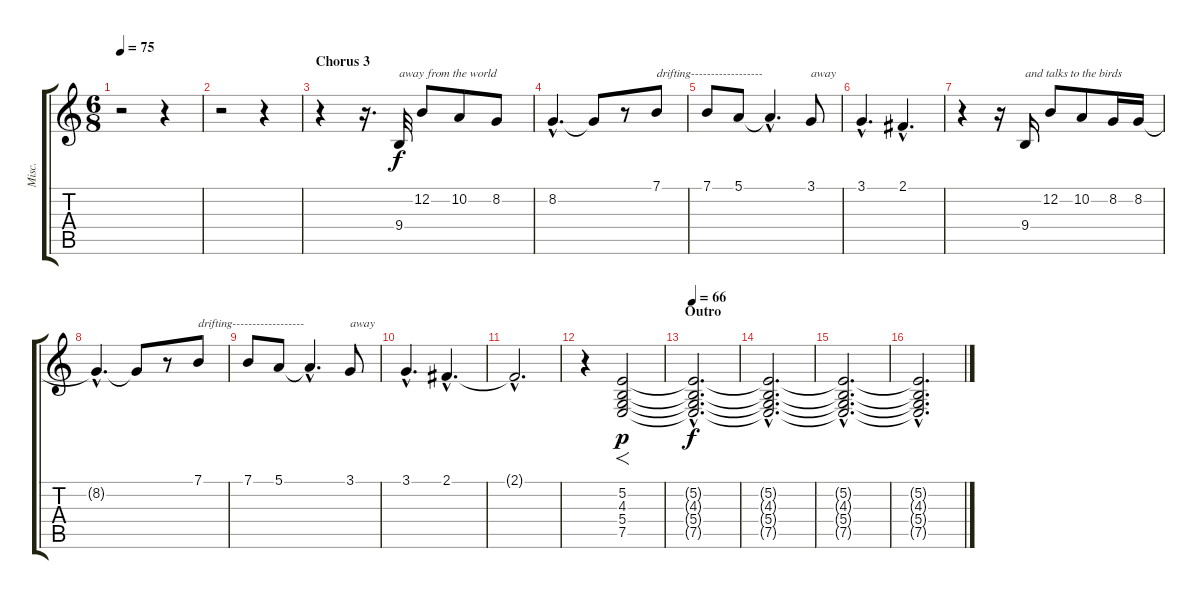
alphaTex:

\track ("Misc." "Misc.") {instrument synthstrings1}
\staff {score tabs}
\tuning (E4 B3 G3 D3 A2 E2) {hide}
\ts (6 8)
\tempo 75
\clef g2
\ks c
r.2{dy pp} r.4 |
r.2 r.4 |
\section ("" "Chorus 3")
r.4{volume 10 instrument tangoaccordion} r.16{d} 9.4.32{txt "away from the world" dy f} 12.2.8 10.2.8 8.2.8 |
8.2{hac}.4{d instrument tangoaccordion} 8.2{t}.8 r.8 7.1.8{txt "drifting------------------"} |
7.1.8{instrument tangoaccordion} 5.1.8 5.1{hac t}.4{d} 3.1.8{txt "away"} |
3.1{hac}.4{d instrument tangoaccordion} 2.1{hac}.4{d} |
r.4{volume 10 instrument tangoaccordion} r.16 9.4.16{txt "and talks to the birds"} 12.2.8 10.2.8 8.2.16 8.2.16 |
8.2{hac t}.4{d instrument tangoaccordion} 8.2{t}.8 r.8 7.1.8{txt "drifting------------------"} |
7.1.8{instrument tangoaccordion} 5.1.8 5.1{hac t}.4{d} 3.1.8{txt "away"} |
3.1{hac}.4{d instrument tangoaccordion} 2.1{hac}.4{d} |
2.1{hac t}.2{d} |
r.4 (5.2 4.3 5.4 7.5).2{f dy p volume 13 instrument synthstrings1} |
\section ("" "Outro")
\tempo 66
(5.2{hac t} 4.3{hac t} 5.4{hac t} 7.5{hac t}).2{d dy f} |
(5.2{hac t} 4.3{hac t} 5.4{hac t} 7.5{hac t}).2{d} |
(5.2{hac t} 4.3{hac t} 5.4{hac t} 7.5{hac t}).2{d} |
(5.2{hac t} 4.3{hac t} 5.4{hac t} 7.5{hac t}).2{d}
